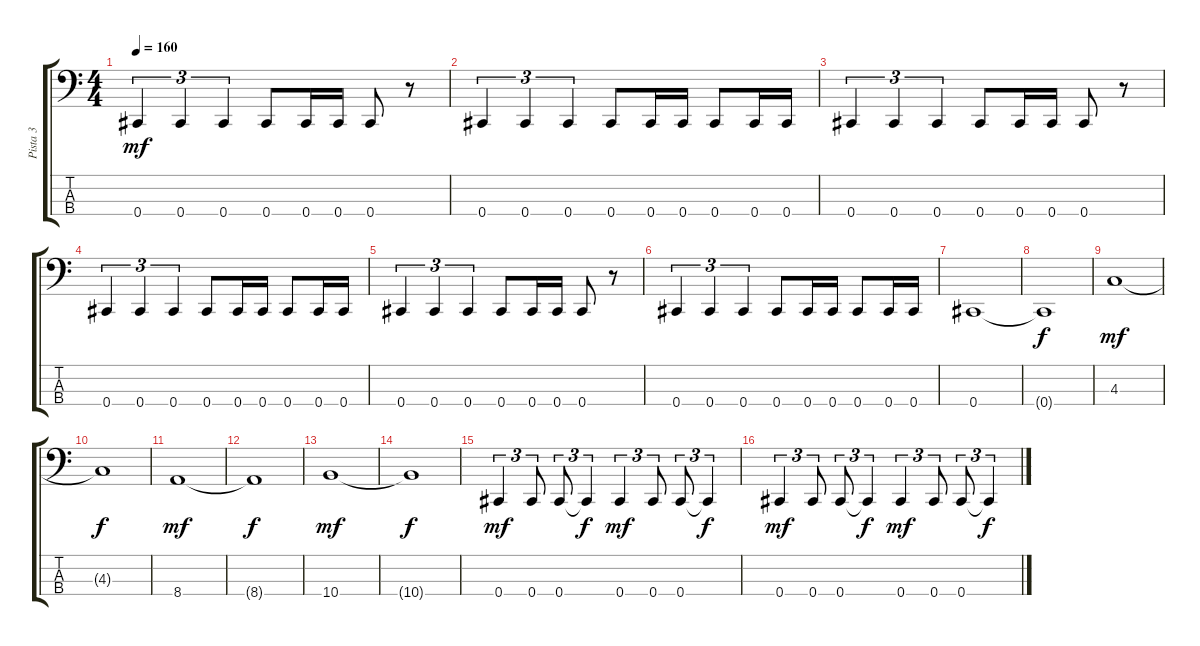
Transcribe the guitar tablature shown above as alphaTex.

\track ("Pista 3" "Pista 3") {instrument electricbasspick}
\staff {score tabs}
\tuning (Gb2 Db2 Ab1 Db1) {hide}
\ts (4 4)
\tempo 160
\clef f4
\ks c
0.4.4{tu (3 2) dy mf} 0.4.4{tu (3 2)} 0.4.4{tu (3 2)} 0.4.8 0.4.16 0.4.16 0.4.8 r.8 |
0.4.4{tu (3 2)} 0.4.4{tu (3 2)} 0.4.4{tu (3 2)} 0.4.8 0.4.16 0.4.16 0.4.8 0.4.16 0.4.16 |
0.4.4{tu (3 2)} 0.4.4{tu (3 2)} 0.4.4{tu (3 2)} 0.4.8 0.4.16 0.4.16 0.4.8 r.8 |
0.4.4{tu (3 2)} 0.4.4{tu (3 2)} 0.4.4{tu (3 2)} 0.4.8 0.4.16 0.4.16 0.4.8 0.4.16 0.4.16 |
0.4.4{tu (3 2)} 0.4.4{tu (3 2)} 0.4.4{tu (3 2)} 0.4.8 0.4.16 0.4.16 0.4.8 r.8 |
0.4.4{tu (3 2)} 0.4.4{tu (3 2)} 0.4.4{tu (3 2)} 0.4.8 0.4.16 0.4.16 0.4.8 0.4.16 0.4.16 |
0.4.1 |
0.4{t}.1{dy f} |
4.3.1{dy mf} |
4.3{t}.1{dy f} |
8.4.1{dy mf} |
8.4{t}.1{dy f} |
10.4.1{dy mf} |
10.4{t}.1{dy f} |
0.4.4{tu (3 2) dy mf} 0.4.8{tu (3 2)} 0.4.8{tu (3 2)} 0.4{t}.4{tu (3 2) dy f} 0.4.4{tu (3 2) dy mf} 0.4.8{tu (3 2)} 0.4.8{tu (3 2)} 0.4{t}.4{tu (3 2) dy f} |
0.4.4{tu (3 2) dy mf} 0.4.8{tu (3 2)} 0.4.8{tu (3 2)} 0.4{t}.4{tu (3 2) dy f} 0.4.4{tu (3 2) dy mf} 0.4.8{tu (3 2)} 0.4.8{tu (3 2)} 0.4{t}.4{tu (3 2) dy f}
